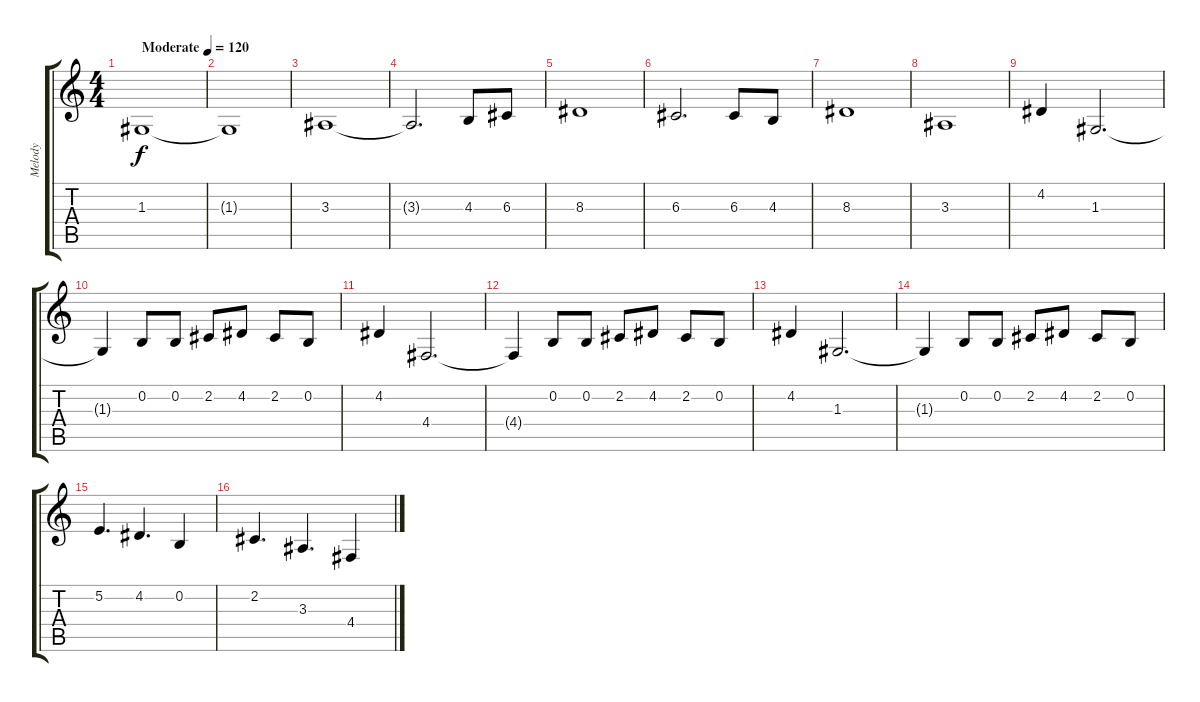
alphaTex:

\track ("Melody" "Melody") {instrument fx4atmosphere}
\staff {score tabs}
\tuning (E4 B3 G3 D3 A2 E2) {hide}
\ts (4 4)
\tempo (120 "Moderate")
\clef g2
\ks c
1.3.1{dy f instrument fx4atmosphere} |
1.3{t}.1 |
3.3.1 |
3.3{t}.2{d} 4.3.8 6.3.8 |
8.3.1 |
6.3.2{d} 6.3.8 4.3.8 |
8.3.1 |
3.3.1 |
4.2.4 1.3.2{d} |
1.3{t}.4 0.2.8 0.2.8 2.2.8 4.2.8 2.2.8 0.2.8 |
4.2.4 4.4.2{d} |
4.4{t}.4 0.2.8 0.2.8 2.2.8 4.2.8 2.2.8 0.2.8 |
4.2.4 1.3.2{d} |
1.3{t}.4 0.2.8 0.2.8 2.2.8 4.2.8 2.2.8 0.2.8 |
5.2.4{d} 4.2.4{d} 0.2.4 |
2.2.4{d} 3.3.4{d} 4.4.4
